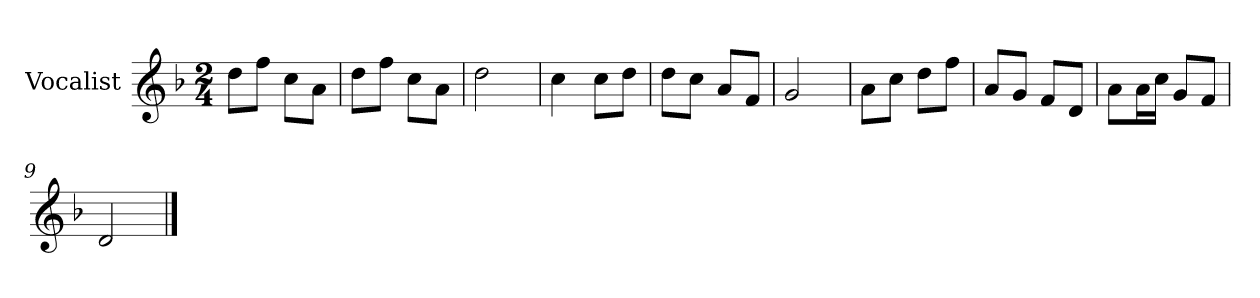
**kern
*part1
*staff1
*I"Vocalist
*k[b-]
*F:
*M2/4
=
8ddL
8ffJ
8ccL
8aJ
=1
8ddL
8ffJ
8ccL
8aJ
=2
2dd
=3
4cc
8ccL
8ddJ
=4
8ddL
8ccJ
8aL
8fJ
=5
2g
=6
8aL
8ccJ
8ddL
8ffJ
=7
8aL
8gJ
8fL
8dJ
=8
8aL
16aL
16ccJJ
8gL
8fJ
=9
2d
==
*-
